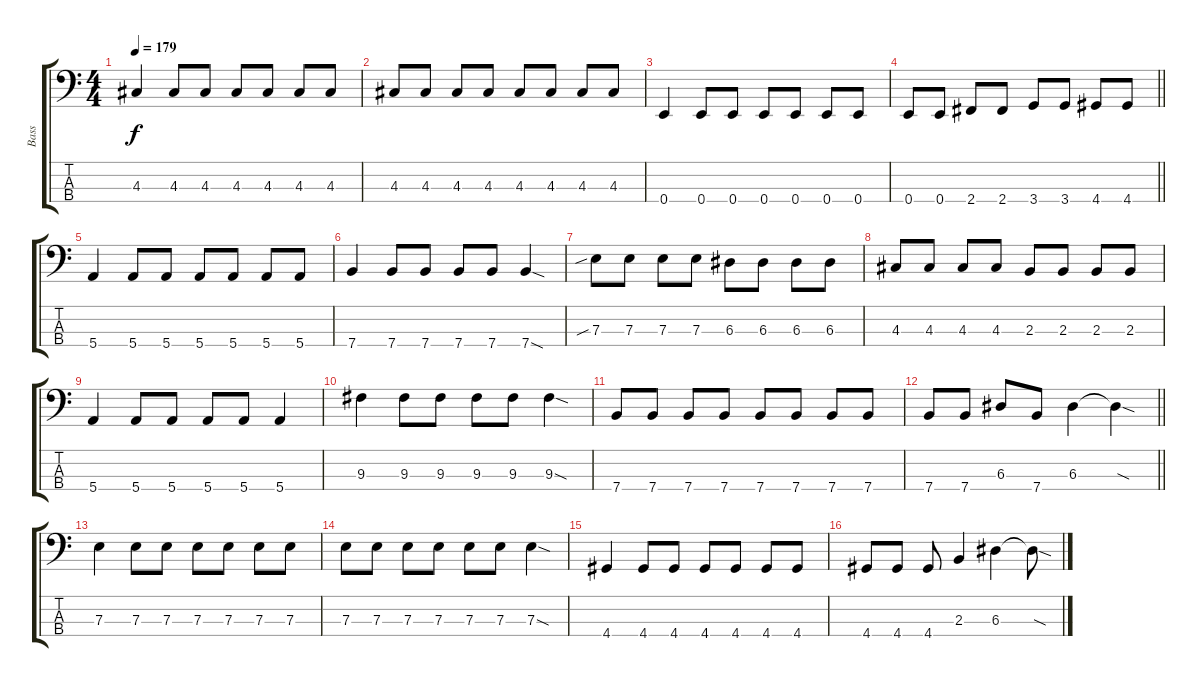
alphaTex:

\track ("Bass" "Bass") {instrument electricbassfinger}
\staff {score tabs}
\tuning (G2 D2 A1 E1) {hide}
\ts (4 4)
\tempo 179
\clef f4
\ks c
4.3.4{dy f} 4.3.8 4.3.8 4.3.8 4.3.8 4.3.8 4.3.8 |
4.3.8 4.3.8 4.3.8 4.3.8 4.3.8 4.3.8 4.3.8 4.3.8 |
0.4.4 0.4.8 0.4.8 0.4.8 0.4.8 0.4.8 0.4.8 |
\barLineRight lightlight
0.4.8 0.4.8 2.4.8 2.4.8 3.4.8 3.4.8 4.4.8 4.4.8 |
5.4.4 5.4.8 5.4.8 5.4.8 5.4.8 5.4.8 5.4.8 |
7.4.4 7.4.8 7.4.8 7.4.8 7.4.8 7.4{sod}.4 |
7.3{sib}.8 7.3.8 7.3.8 7.3.8 6.3.8 6.3.8 6.3.8 6.3.8 |
4.3.8 4.3.8 4.3.8 4.3.8 2.3.8 2.3.8 2.3.8 2.3.8 |
5.4.4 5.4.8 5.4.8 5.4.8 5.4.8 5.4.4 |
9.3.4 9.3.8 9.3.8 9.3.8 9.3.8 9.3{sod}.4 |
7.4.8 7.4.8 7.4.8 7.4.8 7.4.8 7.4.8 7.4.8 7.4.8 |
\barLineRight lightlight
7.4.8 7.4.8 6.3.8 7.4.8 6.3.4 6.3{sod t}.4 |
7.3.4 7.3.8 7.3.8 7.3.8 7.3.8 7.3.8 7.3.8 |
7.3.8 7.3.8 7.3.8 7.3.8 7.3.8 7.3.8 7.3{sod}.4 |
4.4.4 4.4.8 4.4.8 4.4.8 4.4.8 4.4.8 4.4.8 |
4.4.8 4.4.8 4.4.8 2.3.4 6.3.4 6.3{sod t}.8
